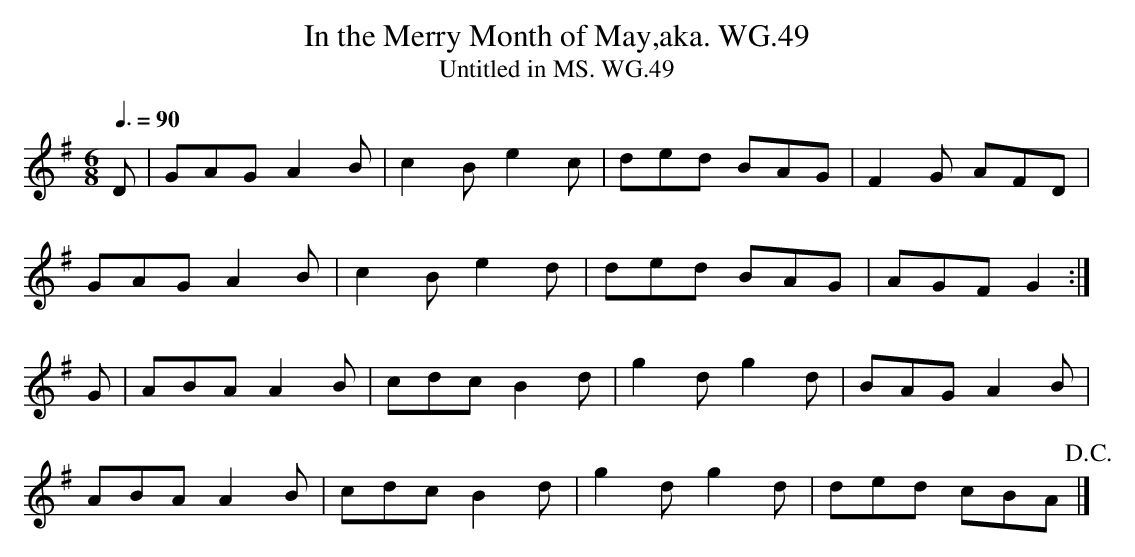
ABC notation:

X:1
T:In the Merry Month of May,aka. WG.49
T:Untitled in MS. WG.49
M:6/8
L:1/8
Q:3/8=90
K:G
D|GAG A2B|c2B e2c|ded BAG|F2G AFD|
GAG A2B|c2B e2d|ded BAG|AGF G2:|
G|ABA A2B|cdc B2d|g2d g2d|BAG A2B|
ABA A2B|cdc B2d|g2d g2d|ded cBA !D.C.!|]
